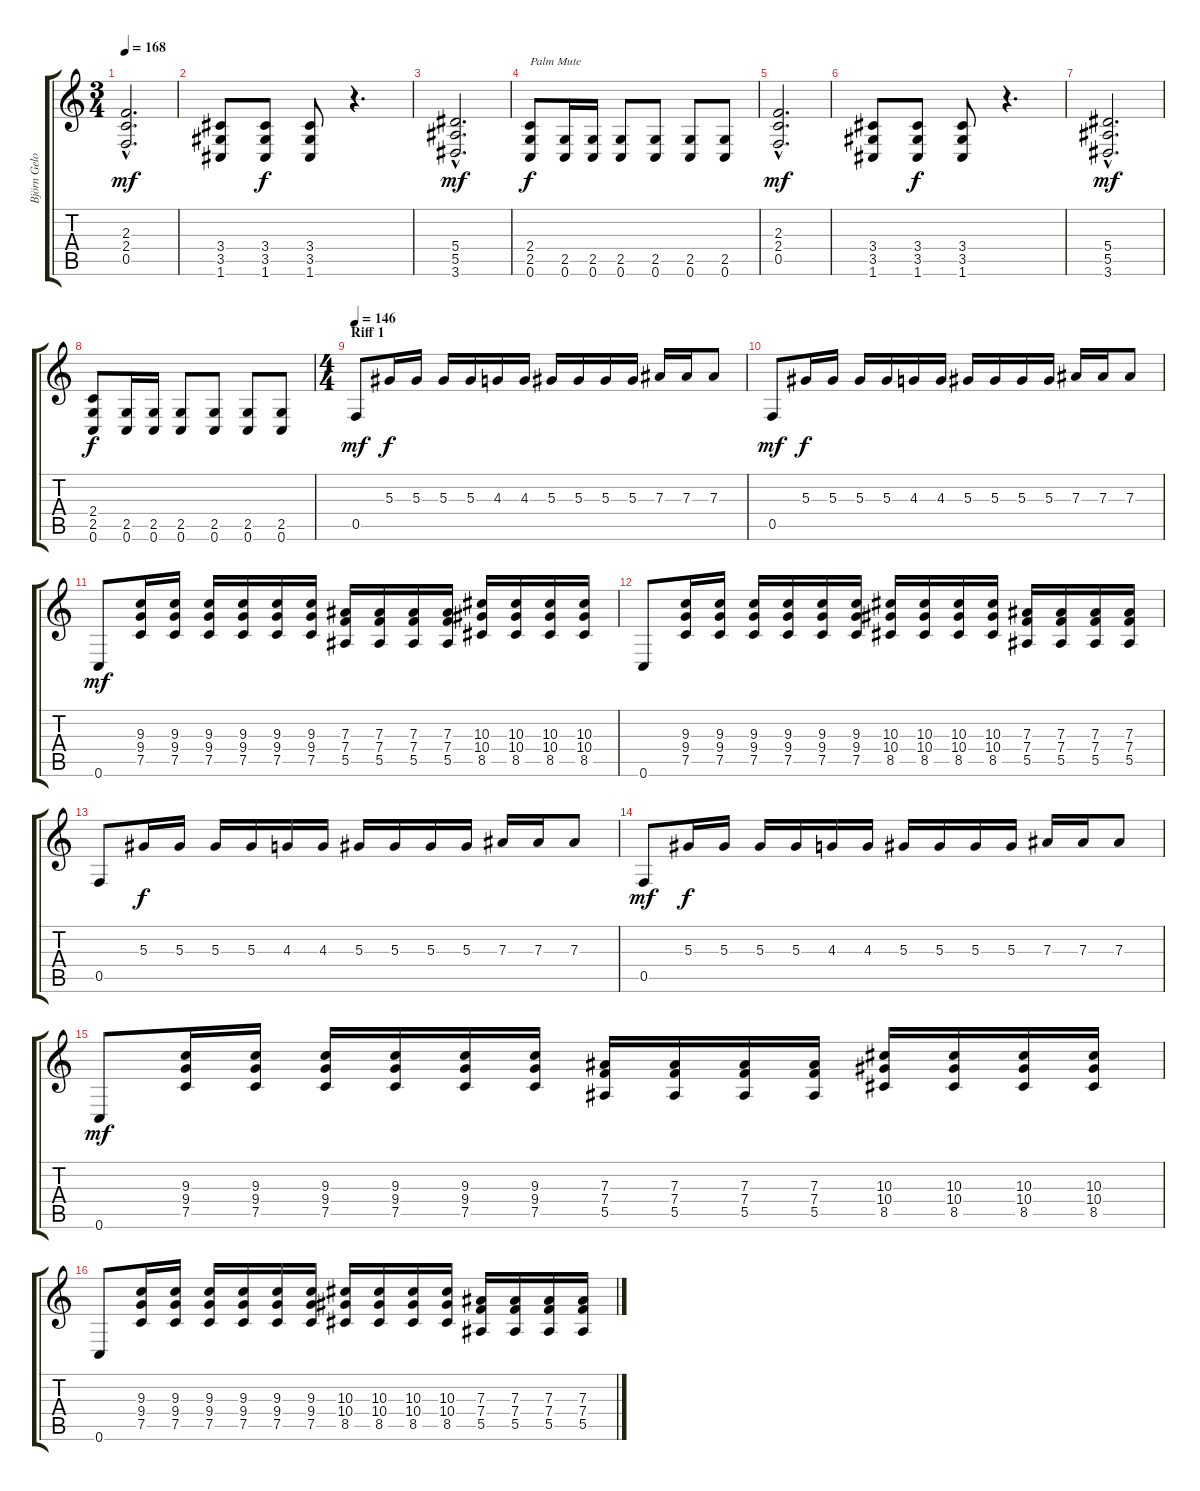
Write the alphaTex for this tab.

\track ("Björn Gelotte" "Björn Gelo") {instrument distortionguitar}
\staff {score tabs}
\tuning (C4 G3 Eb3 Bb2 F2 C2) {hide}
\ts (3 4)
\tempo 168
\clef g2
\ks c
(2.3{hac} 2.4{hac} 0.5{hac}).2{d dy mf} |
(3.4 3.5 1.6).8 (3.4 3.5 1.6).8{dy f} (3.4 3.5 1.6).8 r.4{d} |
(5.4{hac} 5.5{hac} 3.6{hac}).2{d dy mf} |
(2.4 2.5 0.6).8{txt "Palm Mute" dy f} (2.5 0.6).16 (2.5 0.6).16 (2.5 0.6).8 (2.5 0.6).8 (2.5 0.6).8 (2.5 0.6).8 |
(2.3{hac} 2.4{hac} 0.5{hac}).2{d dy mf} |
(3.4 3.5 1.6).8 (3.4 3.5 1.6).8{dy f} (3.4 3.5 1.6).8 r.4{d} |
(5.4{hac} 5.5{hac} 3.6{hac}).2{d dy mf} |
(2.4 2.5 0.6).8{dy f} (2.5 0.6).16 (2.5 0.6).16 (2.5 0.6).8 (2.5 0.6).8 (2.5 0.6).8 (2.5 0.6).8 |
\ts (4 4)
\section ("" "Riff 1")
\tempo 146
0.5.8{dy mf} 5.3.16{dy f} 5.3.16 5.3.16 5.3.16 4.3.16 4.3.16 5.3.16 5.3.16 5.3.16 5.3.16 7.3.16 7.3.16 7.3.8 |
0.5.8{dy mf} 5.3.16{dy f} 5.3.16 5.3.16 5.3.16 4.3.16 4.3.16 5.3.16 5.3.16 5.3.16 5.3.16 7.3.16 7.3.16 7.3.8 |
0.6.8{dy mf} (9.3 9.4 7.5).16 (9.3 9.4 7.5).16 (9.3 9.4 7.5).16 (9.3 9.4 7.5).16 (9.3 9.4 7.5).16 (9.3 9.4 7.5).16 (7.3 7.4 5.5).16 (7.3 7.4 5.5).16 (7.3 7.4 5.5).16 (7.3 7.4 5.5).16 (10.3 10.4 8.5).16 (10.3 10.4 8.5).16 (10.3 10.4 8.5).16 (10.3 10.4 8.5).16 |
0.6.8 (9.3 9.4 7.5).16 (9.3 9.4 7.5).16 (9.3 9.4 7.5).16 (9.3 9.4 7.5).16 (9.3 9.4 7.5).16 (9.3 9.4 7.5).16 (10.3 10.4 8.5).16 (10.3 10.4 8.5).16 (10.3 10.4 8.5).16 (10.3 10.4 8.5).16 (7.3 7.4 5.5).16 (7.3 7.4 5.5).16 (7.3 7.4 5.5).16 (7.3 7.4 5.5).16 |
0.5.8 5.3.16{dy f} 5.3.16 5.3.16 5.3.16 4.3.16 4.3.16 5.3.16 5.3.16 5.3.16 5.3.16 7.3.16 7.3.16 7.3.8 |
0.5.8{dy mf} 5.3.16{dy f} 5.3.16 5.3.16 5.3.16 4.3.16 4.3.16 5.3.16 5.3.16 5.3.16 5.3.16 7.3.16 7.3.16 7.3.8 |
0.6.8{dy mf} (9.3 9.4 7.5).16 (9.3 9.4 7.5).16 (9.3 9.4 7.5).16 (9.3 9.4 7.5).16 (9.3 9.4 7.5).16 (9.3 9.4 7.5).16 (7.3 7.4 5.5).16 (7.3 7.4 5.5).16 (7.3 7.4 5.5).16 (7.3 7.4 5.5).16 (10.3 10.4 8.5).16 (10.3 10.4 8.5).16 (10.3 10.4 8.5).16 (10.3 10.4 8.5).16 |
0.6.8 (9.3 9.4 7.5).16 (9.3 9.4 7.5).16 (9.3 9.4 7.5).16 (9.3 9.4 7.5).16 (9.3 9.4 7.5).16 (9.3 9.4 7.5).16 (10.3 10.4 8.5).16 (10.3 10.4 8.5).16 (10.3 10.4 8.5).16 (10.3 10.4 8.5).16 (7.3 7.4 5.5).16 (7.3 7.4 5.5).16 (7.3 7.4 5.5).16 (7.3 7.4 5.5).16
